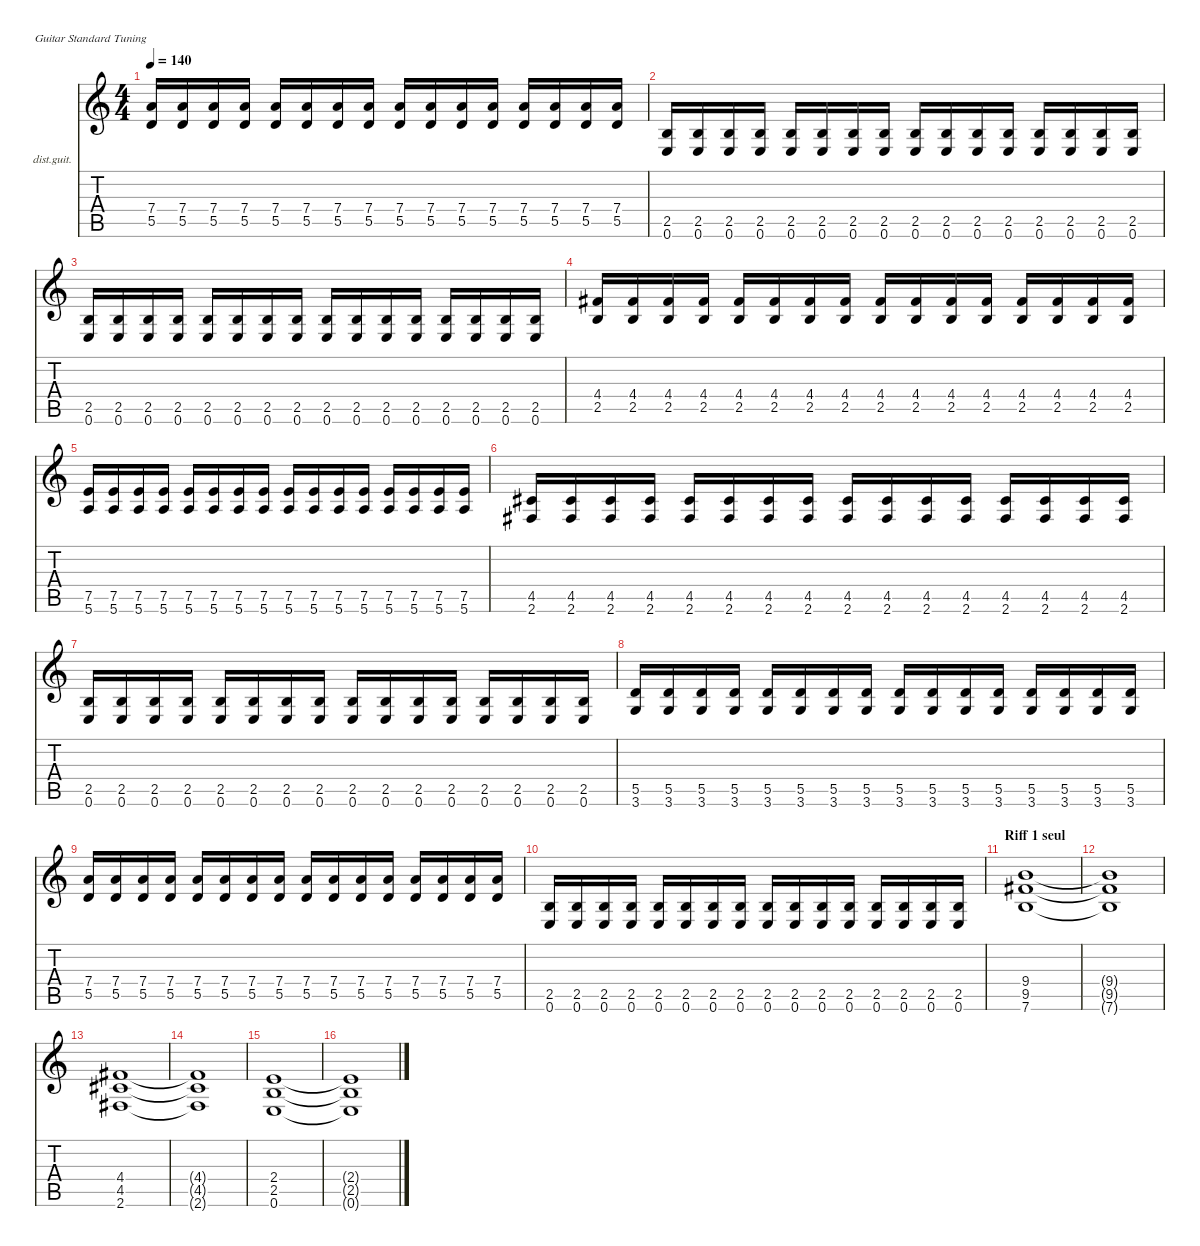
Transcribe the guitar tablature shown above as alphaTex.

\defaultSystemsLayout 4
\hideDynamics
\bracketExtendMode nobrackets
\firstSystemTrackNameOrientation horizontal
\otherSystemsTrackNameOrientation horizontal
\track ("Rythm Guitar" "dist.guit.") {instrument distortionguitar}
\staff {score tabs}
\tuning (E4 B3 G3 D3 A2 E2)
\ts (4 4)
\tempo 140
\clef g2
\ks c
(5.5 7.4).16{dy mf} (5.5 7.4).16 (5.5 7.4).16 (5.5 7.4).16 (5.5 7.4).16 (5.5 7.4).16 (5.5 7.4).16 (5.5 7.4).16 (5.5 7.4).16 (5.5 7.4).16 (5.5 7.4).16 (5.5 7.4).16 (5.5 7.4).16 (5.5 7.4).16 (5.5 7.4).16 (5.5 7.4).16 |
(0.6 2.5).16 (0.6 2.5).16 (0.6 2.5).16 (0.6 2.5).16 (0.6 2.5).16 (0.6 2.5).16 (0.6 2.5).16 (0.6 2.5).16 (0.6 2.5).16 (0.6 2.5).16 (0.6 2.5).16 (0.6 2.5).16 (0.6 2.5).16 (0.6 2.5).16 (0.6 2.5).16 (0.6 2.5).16 |
(0.6 2.5).16 (0.6 2.5).16 (0.6 2.5).16 (0.6 2.5).16 (0.6 2.5).16 (0.6 2.5).16 (0.6 2.5).16 (0.6 2.5).16 (0.6 2.5).16 (0.6 2.5).16 (0.6 2.5).16 (0.6 2.5).16 (0.6 2.5).16 (0.6 2.5).16 (0.6 2.5).16 (0.6 2.5).16 |
(2.5 4.4{acc #}).16 (2.5 4.4{acc #}).16 (2.5 4.4{acc #}).16 (2.5 4.4{acc #}).16 (2.5 4.4{acc #}).16 (2.5 4.4{acc #}).16 (2.5 4.4{acc #}).16 (2.5 4.4{acc #}).16 (2.5 4.4{acc #}).16 (2.5 4.4{acc #}).16 (2.5 4.4{acc #}).16 (2.5 4.4{acc #}).16 (2.5 4.4{acc #}).16 (2.5 4.4{acc #}).16 (2.5 4.4{acc #}).16 (2.5 4.4{acc #}).16 |
(7.5 5.6).16 (5.6 7.5).16 (5.6 7.5).16 (5.6 7.5).16 (5.6 7.5).16 (5.6 7.5).16 (5.6 7.5).16 (5.6 7.5).16 (5.6 7.5).16 (5.6 7.5).16 (5.6 7.5).16 (5.6 7.5).16 (5.6 7.5).16 (5.6 7.5).16 (5.6 7.5).16 (5.6 7.5).16 |
(2.6{acc #} 4.5{acc #}).16 (4.5{acc #} 2.6{acc #}).16 (4.5{acc #} 2.6{acc #}).16 (4.5{acc #} 2.6{acc #}).16 (4.5{acc #} 2.6{acc #}).16 (4.5{acc #} 2.6{acc #}).16 (4.5{acc #} 2.6{acc #}).16 (4.5{acc #} 2.6{acc #}).16 (2.6{acc #} 4.5{acc #}).16 (4.5{acc #} 2.6{acc #}).16 (4.5{acc #} 2.6{acc #}).16 (4.5{acc #} 2.6{acc #}).16 (4.5{acc #} 2.6{acc #}).16 (4.5{acc #} 2.6{acc #}).16 (4.5{acc #} 2.6{acc #}).16 (4.5{acc #} 2.6{acc #}).16 |
(0.6 2.5).16 (0.6 2.5).16 (0.6 2.5).16 (0.6 2.5).16 (0.6 2.5).16 (0.6 2.5).16 (0.6 2.5).16 (0.6 2.5).16 (0.6 2.5).16 (0.6 2.5).16 (0.6 2.5).16 (0.6 2.5).16 (0.6 2.5).16 (0.6 2.5).16 (0.6 2.5).16 (0.6 2.5).16 |
(3.6 5.5).16 (3.6 5.5).16 (3.6 5.5).16 (3.6 5.5).16 (3.6 5.5).16 (3.6 5.5).16 (3.6 5.5).16 (5.5 3.6).16 (3.6 5.5).16 (3.6 5.5).16 (3.6 5.5).16 (3.6 5.5).16 (3.6 5.5).16 (3.6 5.5).16 (3.6 5.5).16 (5.5 3.6).16 |
(5.5 7.4).16 (5.5 7.4).16 (5.5 7.4).16 (5.5 7.4).16 (5.5 7.4).16 (5.5 7.4).16 (5.5 7.4).16 (5.5 7.4).16 (5.5 7.4).16 (5.5 7.4).16 (5.5 7.4).16 (5.5 7.4).16 (5.5 7.4).16 (5.5 7.4).16 (5.5 7.4).16 (5.5 7.4).16 |
(0.6 2.5).16 (0.6 2.5).16 (0.6 2.5).16 (0.6 2.5).16 (0.6 2.5).16 (0.6 2.5).16 (0.6 2.5).16 (0.6 2.5).16 (0.6 2.5).16 (0.6 2.5).16 (0.6 2.5).16 (0.6 2.5).16 (0.6 2.5).16 (0.6 2.5).16 (0.6 2.5).16 (0.6 2.5).16 |
\section ("" "Riff 1 seul")
(7.6 9.5{acc #} 9.4).1 |
(7.6{t} 9.5{t acc #} 9.4{t}).1 |
(2.6{acc #} 4.5{acc #} 4.4{acc #}).1 |
(2.6{t acc #} 4.5{t acc #} 4.4{t acc #}).1 |
(0.6 2.5 2.4).1 |
(0.6{t} 2.5{t} 2.4{t}).1
